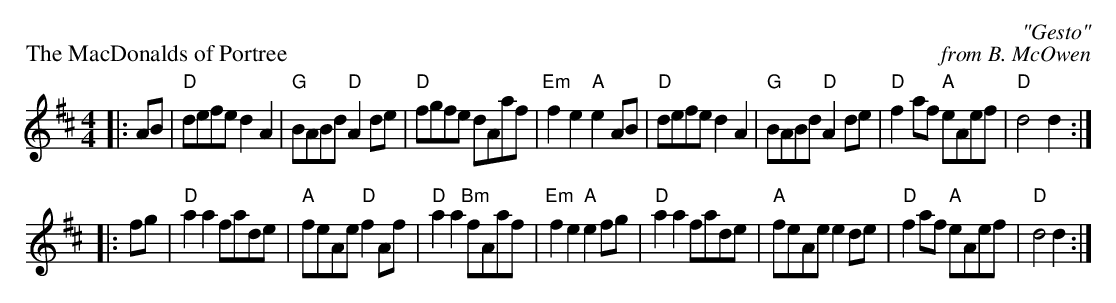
X:1
P: The MacDonalds of Portree
C: "Gesto"
C: from B. McOwen
K: D
M: 4/4
L: 1/8
|: AB|"D"defe d2 A2|"G"BABd "D"A2 de|"D"fgfe dAaf|"Em"f2 e2 "A"e2 AB|"D"defe d2 A2|"G"BABd "D"A2 de|"D"f2 af "A"eAef|"D"d4 d2 :|
|: fg|"D"a2 a2 fade|"A"feAe "D"f2 Af|"D"a2 a2 "Bm"fAaf|"Em"f2 e2 "A"e2 fg|"D"a2 a2 fade|"A"feAe e2 de|"D"f2 af "A"eAef|"D"d4 d2 :|
